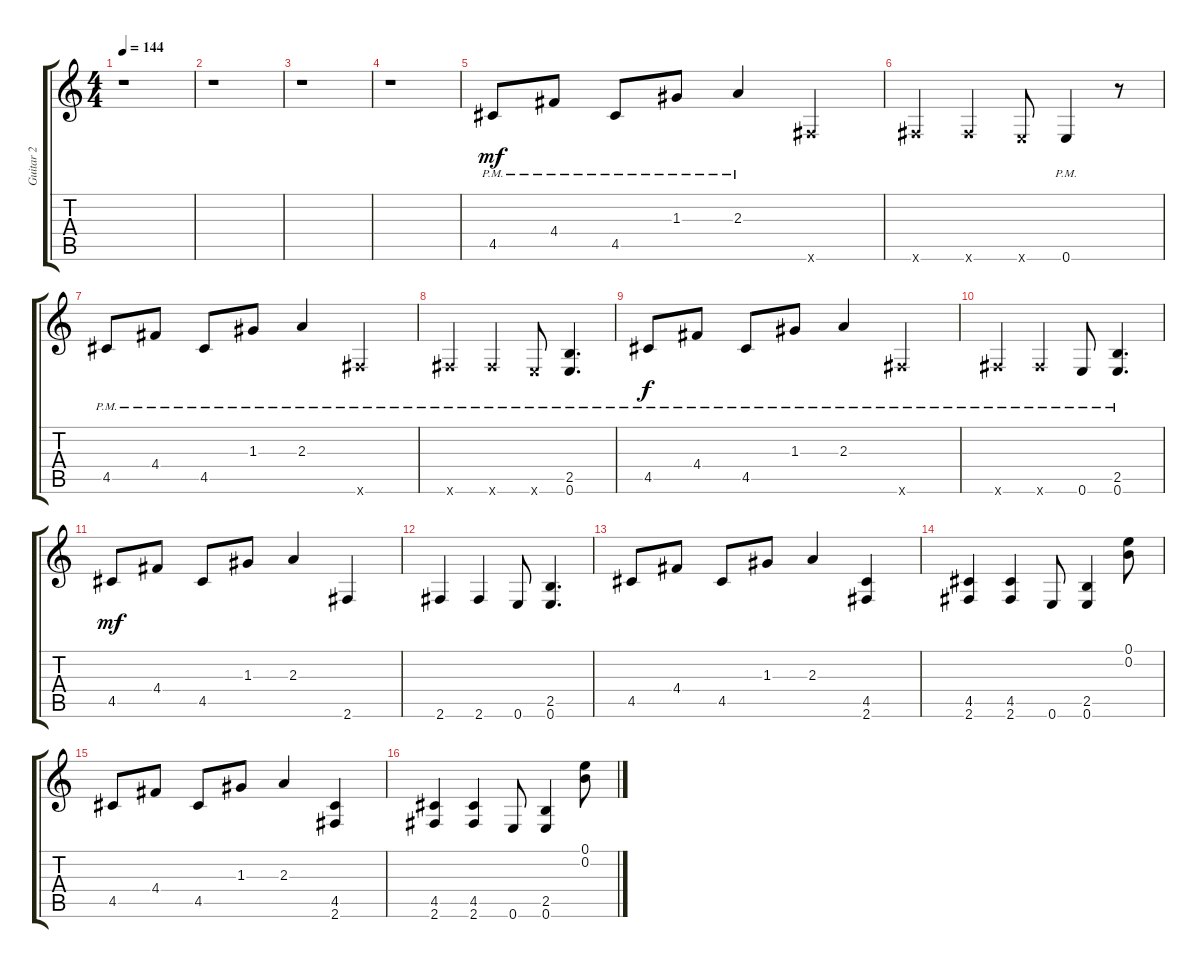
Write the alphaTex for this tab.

\track ("Guitar 2" "Guitar 2") {instrument distortionguitar}
\staff {score tabs}
\tuning (E4 B3 G3 D3 A2 E2) {hide}
\ts (4 4)
\tempo 144
\clef g2
\ks c
r.1{dy mf} |
r.1 |
r.1 |
r.1 |
4.5{pm}.8 4.4{pm}.8 4.5{pm}.8 1.3{pm}.8 2.3{pm}.4 2.6{x}.4 |
2.6{x}.4 2.6{x}.4 0.6{x}.8 0.6{pm}.4 r.8 |
4.5{pm}.8 4.4{pm}.8 4.5{pm}.8 1.3{pm}.8 2.3{pm}.4 2.6{pm x}.4 |
2.6{pm x}.4 2.6{pm x}.4 0.6{pm x}.8 (2.5{pm} 0.6{pm}).4{d} |
4.5{pm}.8{dy f} 4.4{pm}.8 4.5{pm}.8 1.3{pm}.8 2.3{pm}.4 2.6{pm x}.4 |
2.6{pm x}.4 2.6{pm x}.4 0.6{pm}.8 (2.5{pm} 0.6{pm}).4{d} |
4.5.8{dy mf} 4.4.8 4.5.8 1.3.8 2.3.4 2.6.4 |
2.6.4 2.6.4 0.6.8 (2.5 0.6).4{d} |
4.5.8 4.4.8 4.5.8 1.3.8 2.3.4 (4.5 2.6).4 |
(4.5 2.6).4 (4.5 2.6).4 0.6.8 (2.5 0.6).4 (0.1 0.2).8 |
4.5.8 4.4.8 4.5.8 1.3.8 2.3.4 (4.5 2.6).4 |
(4.5 2.6).4 (4.5 2.6).4 0.6.8 (2.5 0.6).4 (0.1 0.2).8
